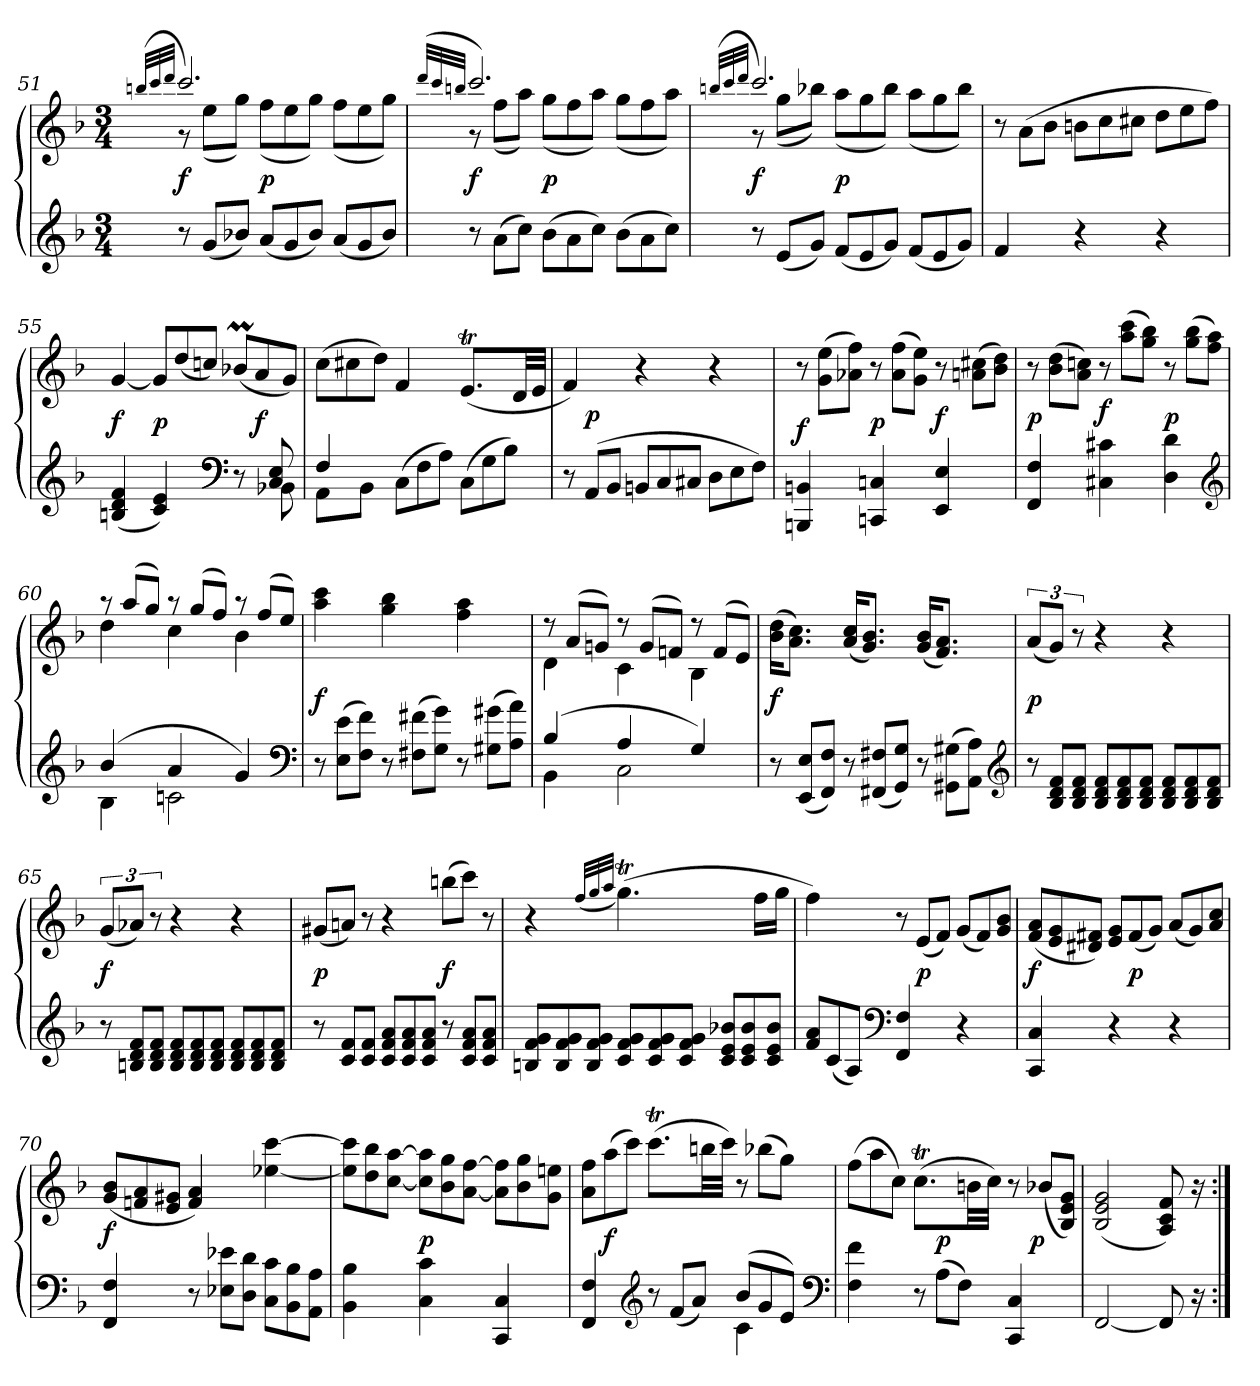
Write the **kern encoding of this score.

**kern	**kern	**dynam
*part1	*part1	*part1
*staff2	*staff1	*staff1/2
*clefG2	*clefG2	*
*k[b-]	*k[b-]	*
*F:	*F:	*
*M3/4	*M3/4	*
=51	=51	=51
.	(32qbbn/LLL	.
.	32qccc/	.
.	32qddd/JJJ	.
*	*^	*
*Xtuplet	*	*Xtuplet	*
12r	2.ccc)	12r	f
(12gL	.	(12eeL	.
12b-XJ)	.	12ggJ)	.
(12aL	.	(12ffL	p
12g	.	12ee	.
12b-J)	.	12ggJ)	.
(12aL	.	(12ffL	.
12g	.	12ee	.
12b-J)	.	12ggJ)	.
=52	=52	=52	=52
.	(32qddd/LLL	.	.
.	32qccc/	.	.
.	32qbbn/JJJ	.	.
12r	2.ccc)	12r	f
(12aL	.	(12ffL	.
12ccJ)	.	12aaJ)	.
(12b-L	.	(12ggL	p
12a	.	12ff	.
12ccJ)	.	12aaJ)	.
(12b-L	.	(12ggL	.
12a	.	12ff	.
12ccJ)	.	12aaJ)	.
=53	=53	=53	=53
.	(32qbbn/LLL	.	.
.	32qccc/	.	.
.	32qddd/JJJ	.	.
12r	2.ccc)	12r	f
(12eL	.	(12ggL	.
12gJ)	.	12bb-XJ)	.
(12fL	.	(12aaL	p
12e	.	12gg	.
12gJ)	.	12bb-J)	.
(12fL	.	(12aaL	.
12e	.	12gg	.
12gJ)	.	12bb-J)	.
*	*v	*v	*
=54	=54	=54
4f	12r	.
.	(12a\L	.
.	12b-\J	.
4r	12bnL	.
.	12cc	.
.	12cc#XJ	.
4r	12ddL	.
.	12ee	.
.	12ffJ)	.
=55	=55	=55
*^	*	*
(4Bn 4d 4f	2ryy	[4g	f
4c 4e)	.	12g/L]	p
.	.	(12dd/	.
.	.	12ccn/J)	.
*clefF4	*	*	*
8r	8ryy	(12b-XML	.
.	.	12a	f
8C 8E	8BB-X	.	.
.	.	12gJ)	.
=56	=56	=56	=56
4F	8AAL	(12ccL	.
.	.	12cc#X	.
.	8BB-J	.	.
.	.	12ddJ)	.
2ryy	(>12CL	4f	.
.	12F	.	.
.	12AJ)	.	.
.	(>12CL	(8.etL	.
.	12G	.	.
.	12B-J)	.	.
.	.	32dLL	.
.	.	32eJJJ	.
*v	*v	*	*
=57	=57	=57
*	*^	*
12r	4f)	12ryy	.
(>12AAL	.	3%2ryy	p
12BB-J	.	.	.
12BBnL	4r	.	.
12C	.	.	.
12C#XJ	.	.	.
12DL	4r	.	.
12E	.	.	.
12FJ)	.	.	.
*	*v	*v	*
=58	=58	=58
4BBBn 4BBn	12r	f
.	(12g 12eeL	.
.	12a-X 12ffJ)	.
4CCn 4Cn	12r	p
.	(12a- 12ffL	.
.	12g 12eeJ)	.
4EE 4E	12r	f
.	(12an 12cc#XL	.
.	12b- 12ddJ)	.
=59	=59	=59
4FF 4F	12r	p
.	(12b- 12ddL	.
.	12a 12ccnJ)	.
4C#X 4c#X	12r	f
.	(12aa 12cccL	.
.	12gg 12bb-J)	.
4D 4d	12r	p
.	(12gg 12bb-L	.
.	12ff 12aaJ)	.
*clefG2	*	*
=60	=60	=60
*^	*^	*
(4b-	4B-	12r	4dd	.
.	.	(12aaL	.	.
.	.	12ggJ)	.	.
4a	2cn	12r	4cc	.
.	.	(12ggL	.	.
.	.	12ffJ)	.	.
4g)	.	12r	4b-	.
.	.	(12ffL	.	.
.	.	12eeJ)	.	.
*v	*v	*	*	*
*	*v	*v	*
*clefF4	*	*
=61	=61	=61
12r	4aa 4ccc	f
(12E 12eL	.	.
12F 12fJ)	.	.
12r	4gg 4bb-	.
(12F#X 12f#XL	.	.
12G 12gJ)	.	.
12r	4ff 4aa	.
(12G#X 12g#XL	.	.
12A 12aJ)	.	.
=62	=62	=62
*^	*^	*
(4B-	4BB-	12r	4d	.
.	.	(12aL	.	.
.	.	12gnJ)	.	.
4A	2C	12r	4c	.
.	.	(12gL	.	.
.	.	12fnJ)	.	.
4G)	.	12r	4B-	.
.	.	(12fL	.	.
.	.	12eJ)	.	.
*v	*v	*	*	*
*	*v	*v	*
=63	=63	=63
12r	(16b- 16ddKL	f
.	8.a 8.ccJ)	.
(12EE 12EL	.	.
12FF 12FJ)	.	.
12r	(16a 16ccKL	.
.	8.g 8.b-J)	.
(12FF#X 12F#XL	.	.
12GG 12GJ)	.	.
12r	(16g 16b-KL	.
.	8.f 8.aJ)	.
(12GG#X 12G#XL	.	.
12AA 12AJ)	.	.
*clefG2	*	*
=64	=64	=64
*	*tuplet	*
12r	(12aL	p
12B- 12d 12fL	12gJ)	.
12B- 12d 12fJ	12r	.
12B- 12d 12fL	4r	.
12B- 12d 12f	.	.
12B- 12d 12fJ	.	.
12B- 12d 12fL	4r	.
12B- 12d 12f	.	.
12B- 12d 12fJ	.	.
=65	=65	=65
12r	(12gL	f
12Bn 12d 12fL	12a-XJ)	.
12B 12d 12fJ	12r	.
12B 12d 12fL	4r	.
12B 12d 12f	.	.
12B 12d 12fJ	.	.
12B 12d 12fL	4r	.
12B 12d 12f	.	.
12B 12d 12fJ	.	.
=66	=66	=66
*	*Xtuplet	*
12r	(12g#XL	p
12c 12fL	12anJ)	.
12c 12fJ	12r	.
12c 12f 12aL	4r	.
12c 12f 12a	.	.
12c 12f 12aJ	.	.
12r	(12bbnL	f
12c 12f 12aL	12cccJ)	.
12c 12f 12aJ	12r	.
=67	=67	=67
12Bn 12f 12gL	4r	.
12B 12f 12g	.	.
12B 12f 12gJ	.	.
.	(32qff/LLL	.
.	32qgg/	.
.	32qaa/JJJ	.
12c 12f 12gL	(4.ggT)	.
12c 12f 12g	.	.
12c 12f 12gJ	.	.
12c 12e 12b-XL	.	.
12c 12e 12b-	.	.
.	16ffLL	.
12c 12e 12b-J	.	.
.	16ggJJ	.
=68	=68	=68
12f 12aL	4ff)	.
(12c	.	.
12AJ)	.	.
*clefF4	*	*
4FF 4F	12r	.
.	(12eL	p
.	12fJ)	.
4r	(12gL	.
.	12f)	.
.	12g 12b-J	.
=69	=69	=69
4CC 4C	(12f 12aL	f
.	12e 12g	.
.	12d#X 12f#XJ)	.
4r	12e 12gL	.
.	(12f#	p
.	12gJ)	.
4r	(12aL	.
.	12g)	.
.	12a 12ccJ	.
=70	=70	=70
4FF 4F	(12g 12b-L	f
.	12fn 12a	.
.	12e 12g#XJ	.
12r	4f 4a)	.
12E-X 12e-XL	.	.
12D 12dJ	.	.
12C 12cL	[4ee-X [4ccc	.
12BB- 12B-	.	.
12AA 12AJ	.	.
=71	=71	=71
4BB- 4B-	12ee-] 12ccc]L	.
.	12dd 12bb-	.
.	[12cc [12aaJ	.
4C 4c	12cc] 12aa]L	p
.	12b- 12gg	.
.	[12a [12ffJ	.
4CC 4C	12a] 12ff]L	.
.	12b- 12gg	.
.	12g 12eenJ	.
=72	=72	=72
*^	*	*
4FF 4F	2ryy	12a 12ffL	.
.	.	(12aa	f
.	.	12cccJ)	.
*clefG2	*	*	*
12r	.	(8.cccTL	.
(12fL	.	.	.
12aJ)	.	.	.
.	.	32bbnLL	.
.	.	32cccJJJ)	.
(12b-L	4c	12r	.
12g	.	(12bb-XL	.
12eJ)	.	12ggJ)	.
*v	*v	*	*
*clefF4	*	*
=73	=73	=73
4F 4f	(12ffL	.
.	12aa	.
.	12ccJ)	.
12r	(8.ccTL	.
(12AL	.	p
12FJ)	.	.
.	32bnLL	.
.	32ccJJJ)	.
4CC 4C	12r	.
.	(>12b-XL	p
.	12B- 12e 12gJ)	.
=74	=74	=74
[2FF	(2B- 2e 2g	.
8FF]	8A 8c 8f)	.
16r	16r	.
=:|!	=:|!	=:|!
*-	*-	*-
